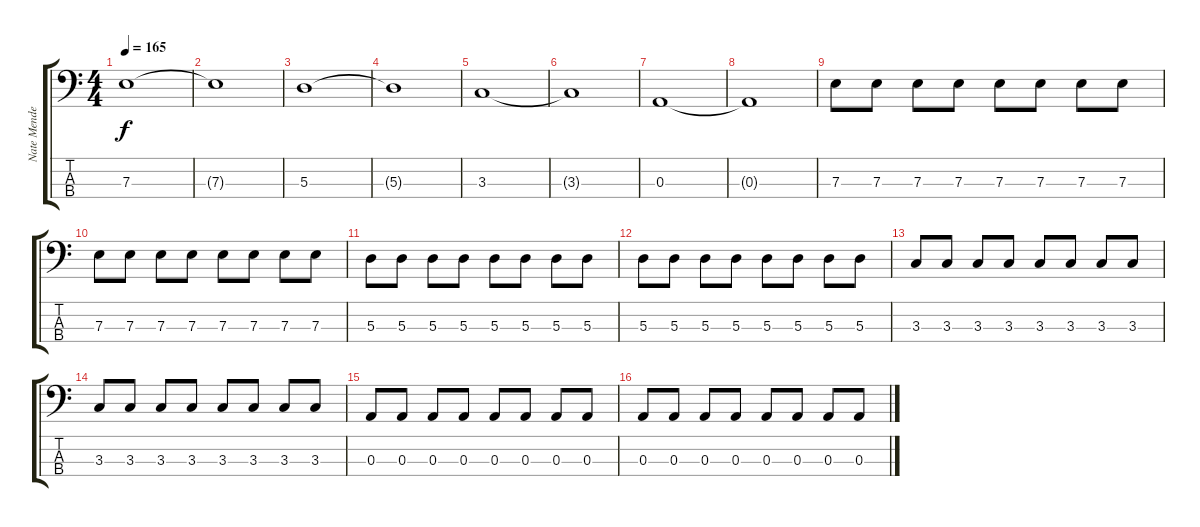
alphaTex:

\track ("Nate Mendel - Bass" "Nate Mende") {instrument electricbassfinger}
\staff {score tabs}
\tuning (G2 D2 A1 E1) {hide}
\ts (4 4)
\tempo 165
\clef f4
\ks c
7.3.1{dy f} |
7.3{t}.1 |
5.3.1 |
5.3{t}.1 |
3.3.1 |
3.3{t}.1 |
0.3.1 |
0.3{t}.1 |
7.3.8 7.3.8 7.3.8 7.3.8 7.3.8 7.3.8 7.3.8 7.3.8 |
7.3.8 7.3.8 7.3.8 7.3.8 7.3.8 7.3.8 7.3.8 7.3.8 |
5.3.8 5.3.8 5.3.8 5.3.8 5.3.8 5.3.8 5.3.8 5.3.8 |
5.3.8 5.3.8 5.3.8 5.3.8 5.3.8 5.3.8 5.3.8 5.3.8 |
3.3.8 3.3.8 3.3.8 3.3.8 3.3.8 3.3.8 3.3.8 3.3.8 |
3.3.8 3.3.8 3.3.8 3.3.8 3.3.8 3.3.8 3.3.8 3.3.8 |
0.3.8 0.3.8 0.3.8 0.3.8 0.3.8 0.3.8 0.3.8 0.3.8 |
0.3.8 0.3.8 0.3.8 0.3.8 0.3.8 0.3.8 0.3.8 0.3.8
